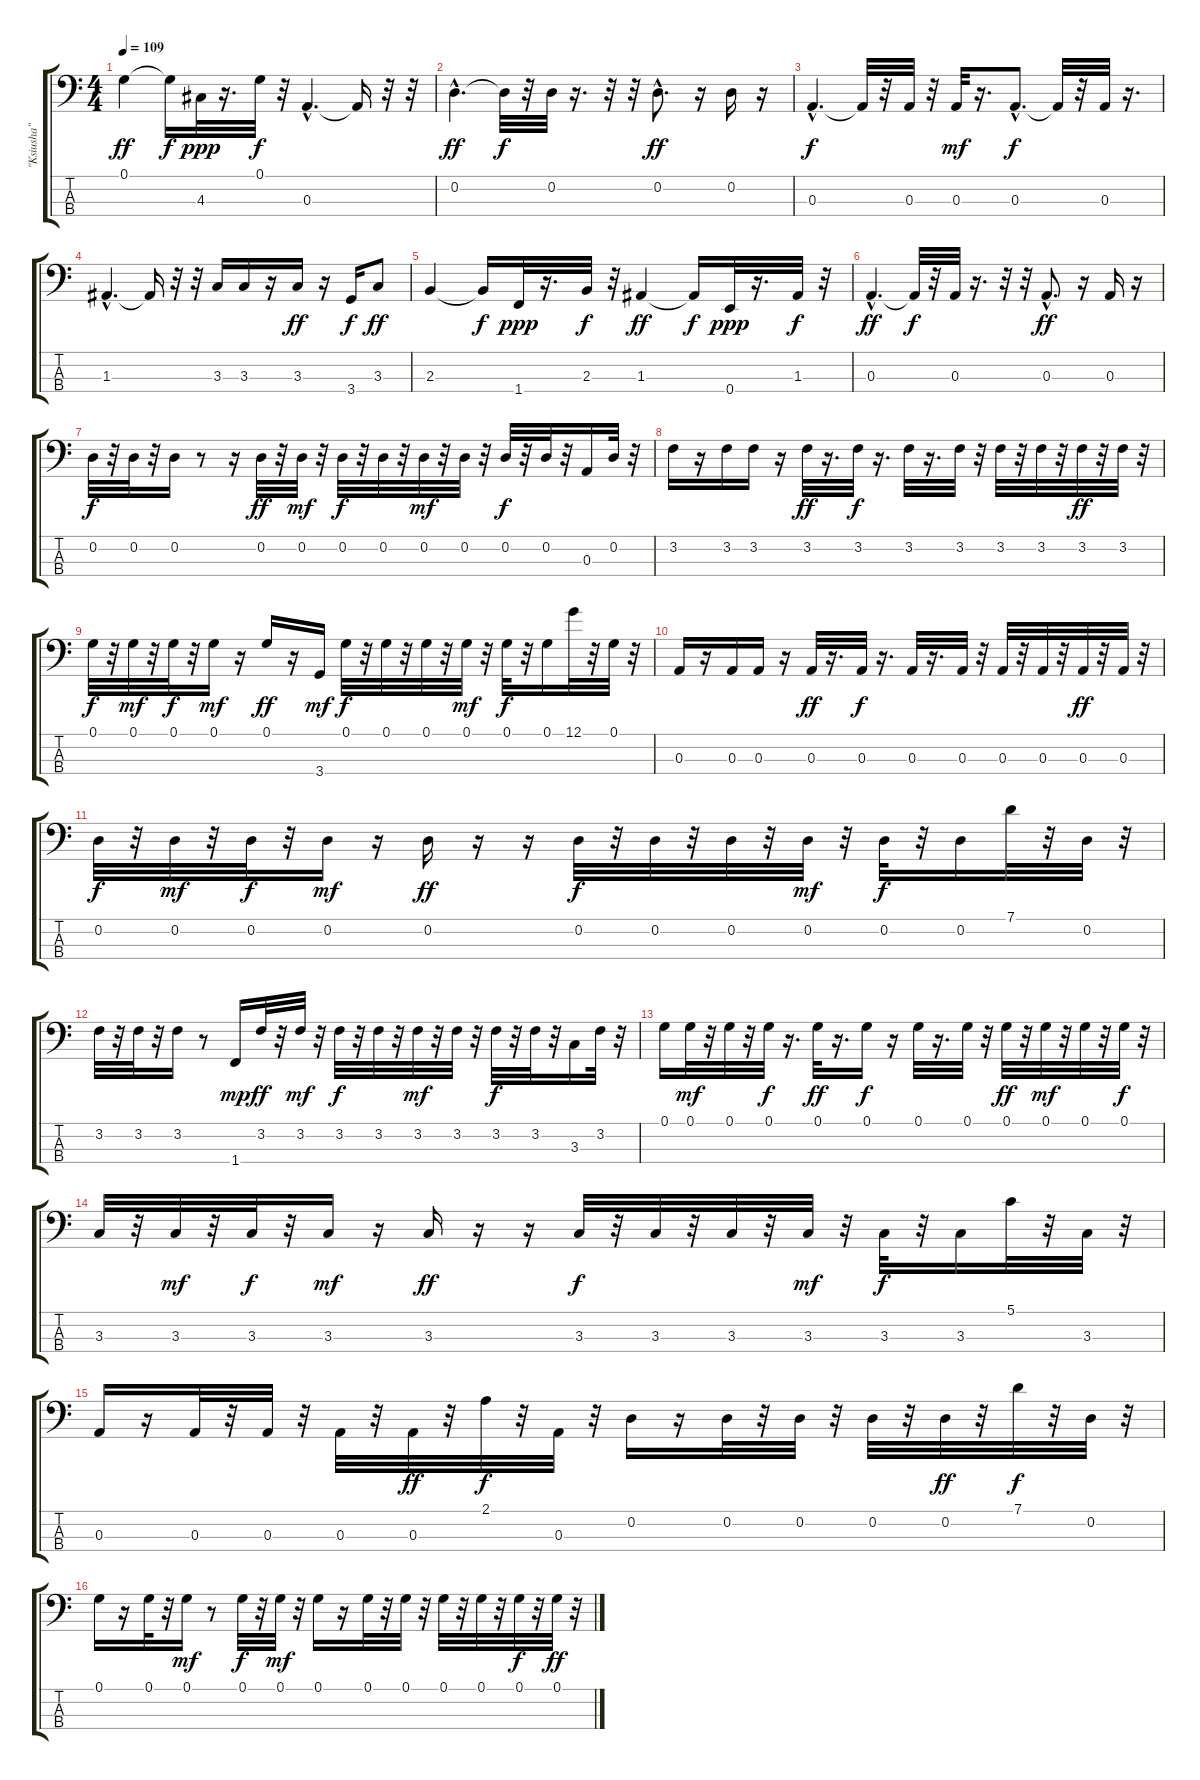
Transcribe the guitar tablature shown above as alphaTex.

\track ("\"Ksiusha\" " "\"Ksiusha\" ") {instrument fretlessbass}
\staff {score tabs}
\tuning (G2 D2 A1 E1) {hide}
\ts (4 4)
\tempo 109
\clef f4
\ks c
0.1.4{dy ff} 0.1{t}.16{dy f} 4.3.32{dy ppp} r.16{d} 0.1.32{dy f} r.32 0.3{hac}.4{d} 0.3{t}.16 r.32 r.32 |
0.2{hac}.4{d dy ff} 0.2{t}.32{dy f} r.32 0.2.32 r.16{d} r.32 r.32 0.2{hac}.8{d dy ff} r.16 0.2.16 r.16 |
0.3{hac}.4{d dy f} 0.3{t}.32 r.32 0.3.32 r.32 0.3.32{dy mf} r.16{d} 0.3{hac}.8{d dy f} 0.3{t}.32 r.32 0.3.32 r.16{d} |
1.3{hac}.4{d} 1.3{t}.16 r.32 r.32 3.3.16 3.3.16 r.16 3.3.16{dy ff} r.16 3.4.16{dy f} 3.3.8{dy ff} |
2.3.4 2.3{t}.16{dy f} 1.4.32{dy ppp} r.16{d} 2.3.32{dy f} r.32 1.3.4{dy ff} 1.3{t}.16{dy f} 0.4.32{dy ppp} r.16{d} 1.3.32{dy f} r.32 |
0.3{hac}.4{d dy ff} 0.3{t}.32{dy f} r.32 0.3.32 r.16{d} r.32 r.32 0.3{hac}.8{d dy ff} r.16 0.3.16 r.16 |
0.2.32{dy f} r.32 0.2.32 r.32 0.2.16 r.8 r.16 0.2.32{dy ff} r.32 0.2.32{dy mf} r.32 0.2.32{dy f} r.32 0.2.32 r.32 0.2.32{dy mf} r.32 0.2.32 r.32 0.2.32{dy f} r.32 0.2.32 r.32 0.3.16 0.2.32 r.32 |
3.2.16 r.16 3.2.16 3.2.16 r.16 3.2.32{dy ff} r.16{d} 3.2.32{dy f} r.16{d} 3.2.32 r.16{d} 3.2.32 r.32 3.2.32 r.32 3.2.32 r.32 3.2.32{dy ff} r.32 3.2.32 r.32 |
0.1.32{dy f} r.32 0.1.32{dy mf} r.32 0.1.32{dy f} r.32 0.1.16{dy mf} r.16 0.1.16{dy ff} r.16 3.4.16{dy mf} 0.1.32{dy f} r.32 0.1.32 r.32 0.1.32 r.32 0.1.32{dy mf} r.32 0.1.32{dy f} r.32 0.1.16 12.1.32 r.32 0.1.32 r.32 |
0.3.16 r.16 0.3.16 0.3.16 r.16 0.3.32{dy ff} r.16{d} 0.3.32{dy f} r.16{d} 0.3.32 r.16{d} 0.3.32 r.32 0.3.32 r.32 0.3.32 r.32 0.3.32{dy ff} r.32 0.3.32 r.32 |
0.2.32{dy f} r.32 0.2.32{dy mf} r.32 0.2.32{dy f} r.32 0.2.16{dy mf} r.16 0.2.16{dy ff} r.16 r.16 0.2.32{dy f} r.32 0.2.32 r.32 0.2.32 r.32 0.2.32{dy mf} r.32 0.2.32{dy f} r.32 0.2.16 7.1.32 r.32 0.2.32 r.32 |
3.2.32 r.32 3.2.32 r.32 3.2.16 r.8 1.4.16{dy mp} 3.2.32{dy ff} r.32 3.2.32{dy mf} r.32 3.2.32{dy f} r.32 3.2.32 r.32 3.2.32{dy mf} r.32 3.2.32 r.32 3.2.32{dy f} r.32 3.2.32 r.32 3.3.16 3.2.32 r.32 |
0.1.16 0.1.32{dy mf} r.32 0.1.32 r.32 0.1.32{dy f} r.16{d} 0.1.32{dy ff} r.16{d} 0.1.16{dy f} r.16 0.1.32 r.16{d} 0.1.32 r.32 0.1.32{dy ff} r.32 0.1.32{dy mf} r.32 0.1.32 r.32 0.1.32{dy f} r.32 |
3.3.32 r.32 3.3.32{dy mf} r.32 3.3.32{dy f} r.32 3.3.16{dy mf} r.16 3.3.16{dy ff} r.16 r.16 3.3.32{dy f} r.32 3.3.32 r.32 3.3.32 r.32 3.3.32{dy mf} r.32 3.3.32{dy f} r.32 3.3.16 5.1.32 r.32 3.3.32 r.32 |
0.3.16 r.16 0.3.32 r.32 0.3.32 r.32 0.3.32 r.32 0.3.32{dy ff} r.32 2.1.32{dy f} r.32 0.3.32 r.32 0.2.16 r.16 0.2.32 r.32 0.2.32 r.32 0.2.32 r.32 0.2.32{dy ff} r.32 7.1.32{dy f} r.32 0.2.32 r.32 |
0.1.16 r.16 0.1.32 r.32 0.1.16{dy mf} r.8 0.1.32{dy f} r.32 0.1.32{dy mf} r.32 0.1.16 r.16 0.1.32 r.32 0.1.32 r.32 0.1.32 r.32 0.1.32 r.32 0.1.32{dy f} r.32 0.1.32{dy ff} r.32
